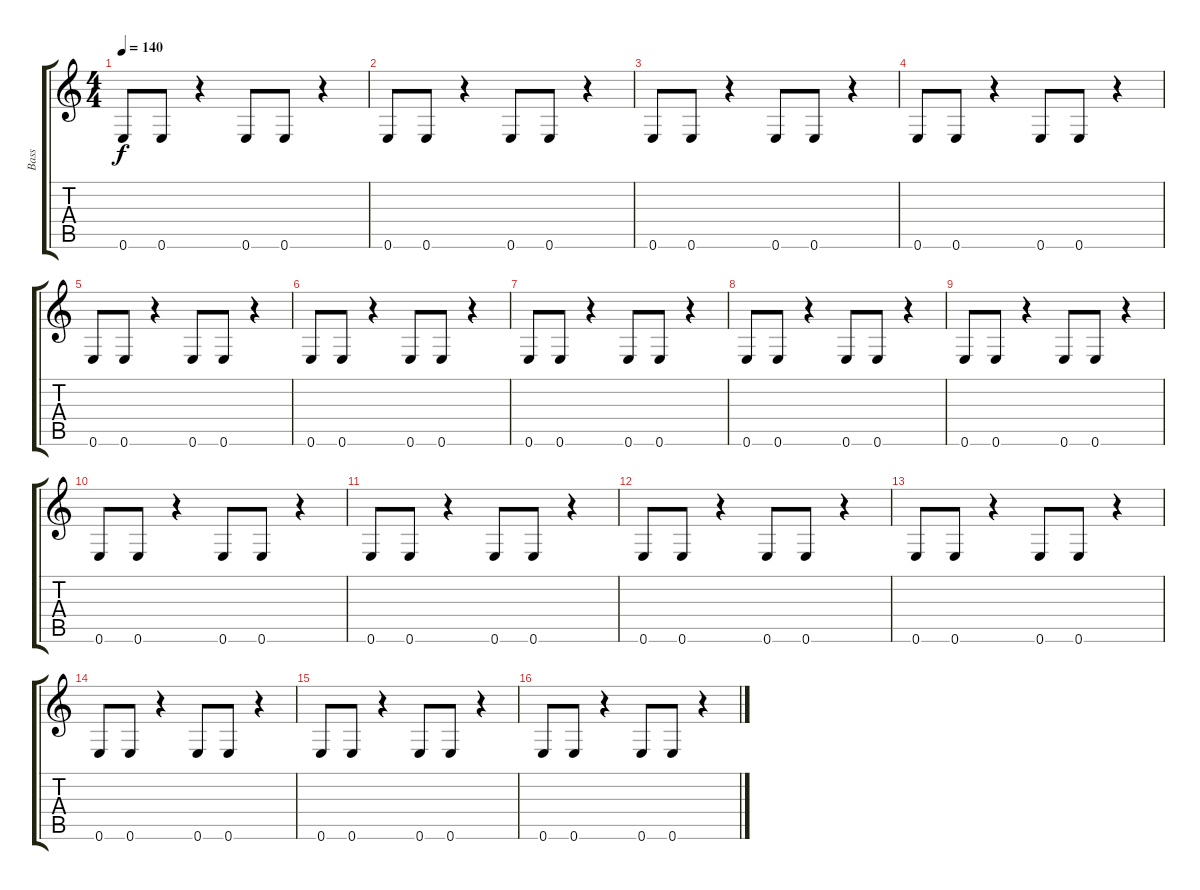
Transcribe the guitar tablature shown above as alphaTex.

\track ("Bass" "Bass") {instrument electricbasspick}
\staff {score tabs}
\tuning (E4 B3 G3 D3 A2 E2) {hide}
\ts (4 4)
\tempo 140
\clef g2
\ks c
0.6.8{dy f} 0.6.8 r.4 0.6.8 0.6.8 r.4 |
0.6.8 0.6.8 r.4 0.6.8 0.6.8 r.4 |
0.6.8 0.6.8 r.4 0.6.8 0.6.8 r.4 |
0.6.8 0.6.8 r.4 0.6.8 0.6.8 r.4 |
0.6.8 0.6.8 r.4 0.6.8 0.6.8 r.4 |
0.6.8 0.6.8 r.4 0.6.8 0.6.8 r.4 |
0.6.8 0.6.8 r.4 0.6.8 0.6.8 r.4 |
0.6.8 0.6.8 r.4 0.6.8 0.6.8 r.4 |
0.6.8 0.6.8 r.4 0.6.8 0.6.8 r.4 |
0.6.8 0.6.8 r.4 0.6.8 0.6.8 r.4 |
0.6.8 0.6.8 r.4 0.6.8 0.6.8 r.4 |
0.6.8 0.6.8 r.4 0.6.8 0.6.8 r.4 |
0.6.8 0.6.8 r.4 0.6.8 0.6.8 r.4 |
0.6.8 0.6.8 r.4 0.6.8 0.6.8 r.4 |
0.6.8 0.6.8 r.4 0.6.8 0.6.8 r.4 |
0.6.8 0.6.8 r.4 0.6.8 0.6.8 r.4
